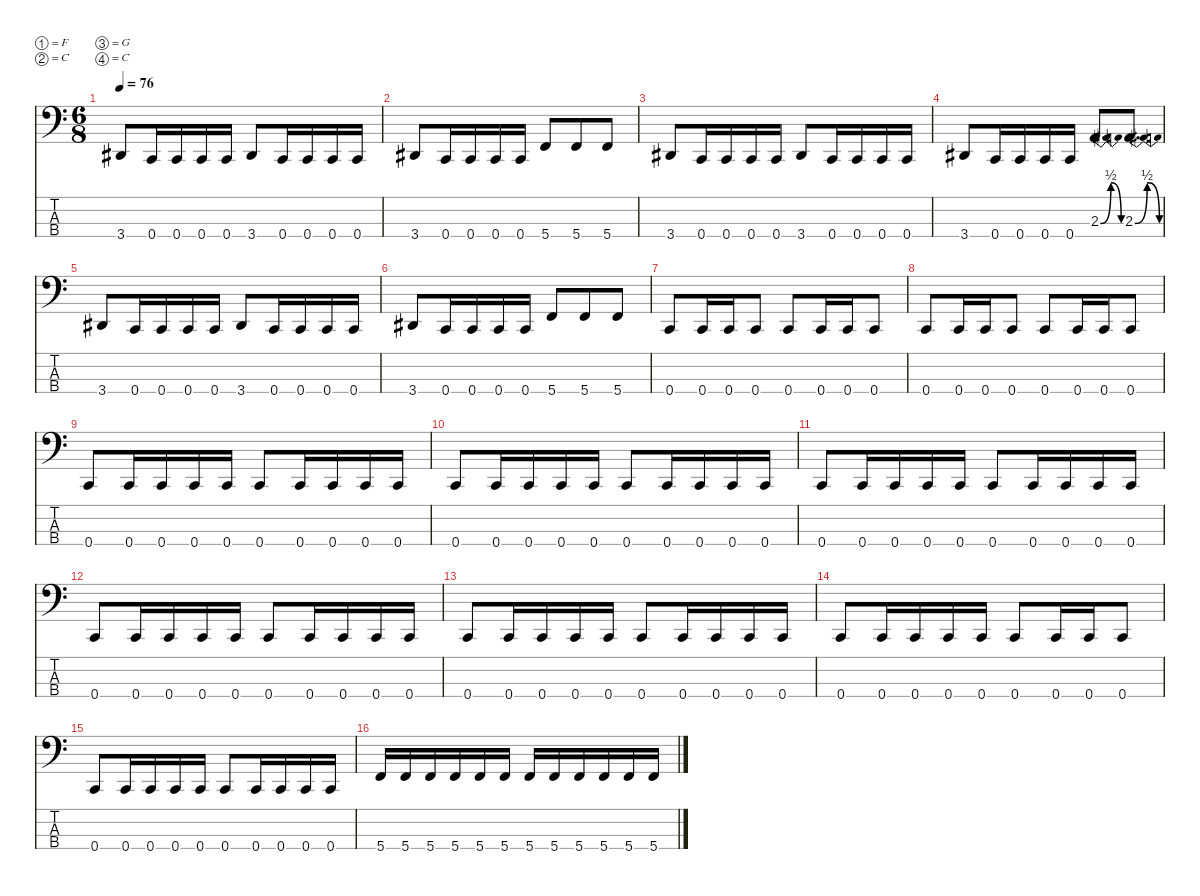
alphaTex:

\defaultSystemsLayout 4
\hideDynamics
\bracketExtendMode nobrackets
\singleTrackTrackNamePolicy hidden
\multiTrackTrackNamePolicy hidden
\firstSystemTrackNameMode fullname
\firstSystemTrackNameOrientation horizontal
\otherSystemsTrackNameOrientation horizontal
\track ("Bass (arr. 4 string)" "el.bs.") {instrument electricbassfinger}
\staff {score tabs}
\tuning (F2 C2 G1 C1)
\ts (6 8)
\tempo 76
\clef f4
\ks c
3.4{acc #}.8{dy f beam Up} 0.4.16{beam Up} 0.4.16{beam Up} 0.4.16{beam Up} 0.4.16{beam Up} 3.4{acc #}.8{beam Up} 0.4.16{beam Up} 0.4.16{beam Up} 0.4.16{beam Up} 0.4.16{beam Up} |
3.4{acc #}.8{beam Up} 0.4.16{beam Up} 0.4.16{beam Up} 0.4.16{beam Up} 0.4.16{beam Up} 5.4.8{beam Up} 5.4.8{beam Up} 5.4.8{beam Up} |
3.4{acc #}.8{beam Up} 0.4.16{beam Up} 0.4.16{beam Up} 0.4.16{beam Up} 0.4.16{beam Up} 3.4{acc #}.8{beam Up} 0.4.16{beam Up} 0.4.16{beam Up} 0.4.16{beam Up} 0.4.16{beam Up} |
3.4{acc #}.8{beam Up} 0.4.16{beam Up} 0.4.16{beam Up} 0.4.16{beam Up} 0.4.16{beam Up} 2.3{be (bendrelease 0 0 15 2 15 2 21 0)}.8{d beam Up} 2.3{be (bendrelease 0 0 15 2 15 2 21 0)}.8{d beam Up} |
3.4{acc #}.8{beam Up} 0.4.16{beam Up} 0.4.16{beam Up} 0.4.16{beam Up} 0.4.16{beam Up} 3.4{acc #}.8{beam Up} 0.4.16{beam Up} 0.4.16{beam Up} 0.4.16{beam Up} 0.4.16{beam Up} |
3.4{acc #}.8{beam Up} 0.4.16{beam Up} 0.4.16{beam Up} 0.4.16{beam Up} 0.4.16{beam Up} 5.4.8{beam Up} 5.4.8{beam Up} 5.4.8{beam Up} |
0.4.8{beam Up} 0.4.16{beam Up} 0.4.16{beam Up} 0.4.8{beam Up} 0.4.8{beam Up} 0.4.16{beam Up} 0.4.16{beam Up} 0.4.8{beam Up} |
0.4.8{beam Up} 0.4.16{beam Up} 0.4.16{beam Up} 0.4.8{beam Up} 0.4.8{beam Up} 0.4.16{beam Up} 0.4.16{beam Up} 0.4.8{beam Up} |
0.4.8{beam Up} 0.4.16{beam Up} 0.4.16{beam Up} 0.4.16{beam Up} 0.4.16{beam Up} 0.4.8{beam Up} 0.4.16{beam Up} 0.4.16{beam Up} 0.4.16{beam Up} 0.4.16{beam Up} |
0.4.8{beam Up} 0.4.16{beam Up} 0.4.16{beam Up} 0.4.16{beam Up} 0.4.16{beam Up} 0.4.8{beam Up} 0.4.16{beam Up} 0.4.16{beam Up} 0.4.16{beam Up} 0.4.16{beam Up} |
0.4.8{beam Up} 0.4.16{beam Up} 0.4.16{beam Up} 0.4.16{beam Up} 0.4.16{beam Up} 0.4.8{beam Up} 0.4.16{beam Up} 0.4.16{beam Up} 0.4.16{beam Up} 0.4.16{beam Up} |
0.4.8{beam Up} 0.4.16{beam Up} 0.4.16{beam Up} 0.4.16{beam Up} 0.4.16{beam Up} 0.4.8{beam Up} 0.4.16{beam Up} 0.4.16{beam Up} 0.4.16{beam Up} 0.4.16{beam Up} |
0.4.8{beam Up} 0.4.16{beam Up} 0.4.16{beam Up} 0.4.16{beam Up} 0.4.16{beam Up} 0.4.8{beam Up} 0.4.16{beam Up} 0.4.16{beam Up} 0.4.16{beam Up} 0.4.16{beam Up} |
0.4.8{beam Up} 0.4.16{beam Up} 0.4.16{beam Up} 0.4.16{beam Up} 0.4.16{beam Up} 0.4.8{beam Up} 0.4.16{beam Up} 0.4.16{beam Up} 0.4.8{beam Up} |
0.4.8{beam Up} 0.4.16{beam Up} 0.4.16{beam Up} 0.4.16{beam Up} 0.4.16{beam Up} 0.4.8{beam Up} 0.4.16{beam Up} 0.4.16{beam Up} 0.4.16{beam Up} 0.4.16{beam Up} |
5.4.16{beam Up} 5.4.16{beam Up} 5.4.16{beam Up} 5.4.16{beam Up} 5.4.16{beam Up} 5.4.16{beam Up} 5.4.16{beam Up} 5.4.16{beam Up} 5.4.16{beam Up} 5.4.16{beam Up} 5.4.16{beam Up} 5.4.16{beam Up}
